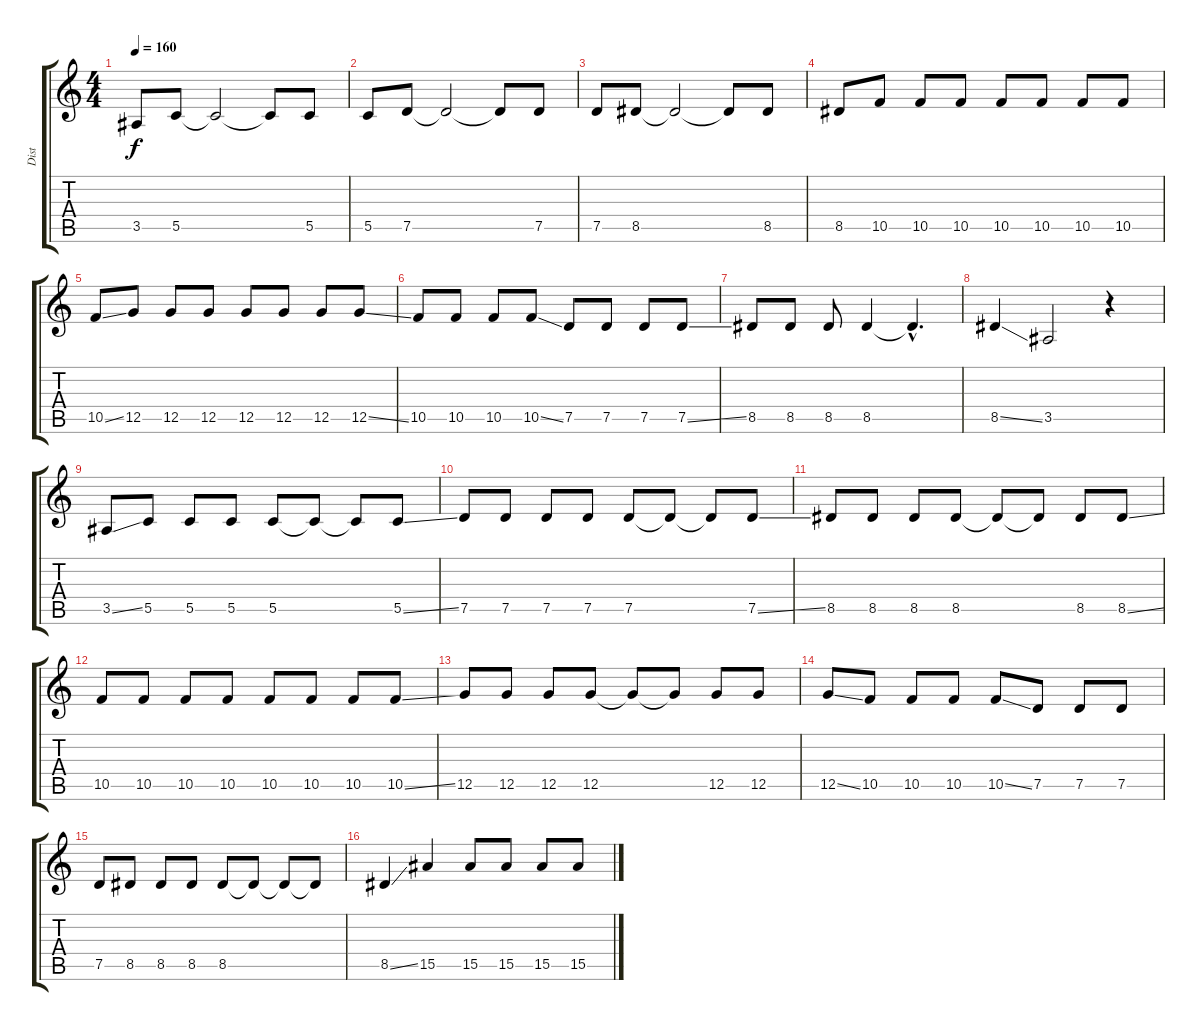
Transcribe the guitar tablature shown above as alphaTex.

\track ("Dist" "Dist") {instrument overdrivenguitar}
\staff {score tabs}
\tuning (D4 A3 F3 C3 G2 C2) {hide}
\ts (4 4)
\tempo 160
\clef g2
\ks c
3.5.8{dy f volume 13 instrument distortionguitar} 5.5.8 5.5{t}.2 5.5{t}.8 5.5.8 |
5.5.8{volume 13 instrument distortionguitar} 7.5.8 7.5{t}.2 7.5{t}.8 7.5.8 |
7.5.8{volume 13 instrument distortionguitar} 8.5.8 8.5{t}.2 8.5{t}.8 8.5.8 |
8.5.8 10.5.8 10.5.8 10.5.8 10.5.8 10.5.8 10.5.8 10.5.8 |
10.5{ss}.8 12.5.8 12.5.8 12.5.8 12.5.8 12.5.8 12.5.8 12.5{ss}.8 |
10.5.8 10.5.8 10.5.8 10.5{ss}.8 7.5.8 7.5.8 7.5.8 7.5{ss}.8 |
8.5.8 8.5.8 8.5.8 8.5.4 8.5{hac t}.4{d} |
8.5{ss}.4 3.5.2 r.4 |
3.5{ss}.8 5.5.8 5.5.8 5.5.8 5.5.8 5.5{t}.8 5.5{t}.8 5.5{ss}.8 |
7.5.8 7.5.8 7.5.8 7.5.8 7.5.8 7.5{t}.8 7.5{t}.8 7.5{ss}.8 |
8.5.8 8.5.8 8.5.8 8.5.8 8.5{t}.8 8.5{t}.8 8.5.8 8.5{ss}.8 |
10.5.8 10.5.8 10.5.8 10.5.8 10.5.8 10.5.8 10.5.8 10.5{ss}.8 |
12.5.8 12.5.8 12.5.8 12.5.8 12.5{t}.8 12.5{t}.8 12.5.8 12.5.8 |
12.5{ss}.8 10.5.8 10.5.8 10.5.8 10.5{ss}.8 7.5.8 7.5.8 7.5.8 |
7.5.8 8.5.8 8.5.8 8.5.8 8.5.8 8.5{t}.8 8.5{t}.8 8.5{t}.8 |
8.5{ss}.4 15.5.4 15.5.8 15.5.8 15.5.8 15.5.8
